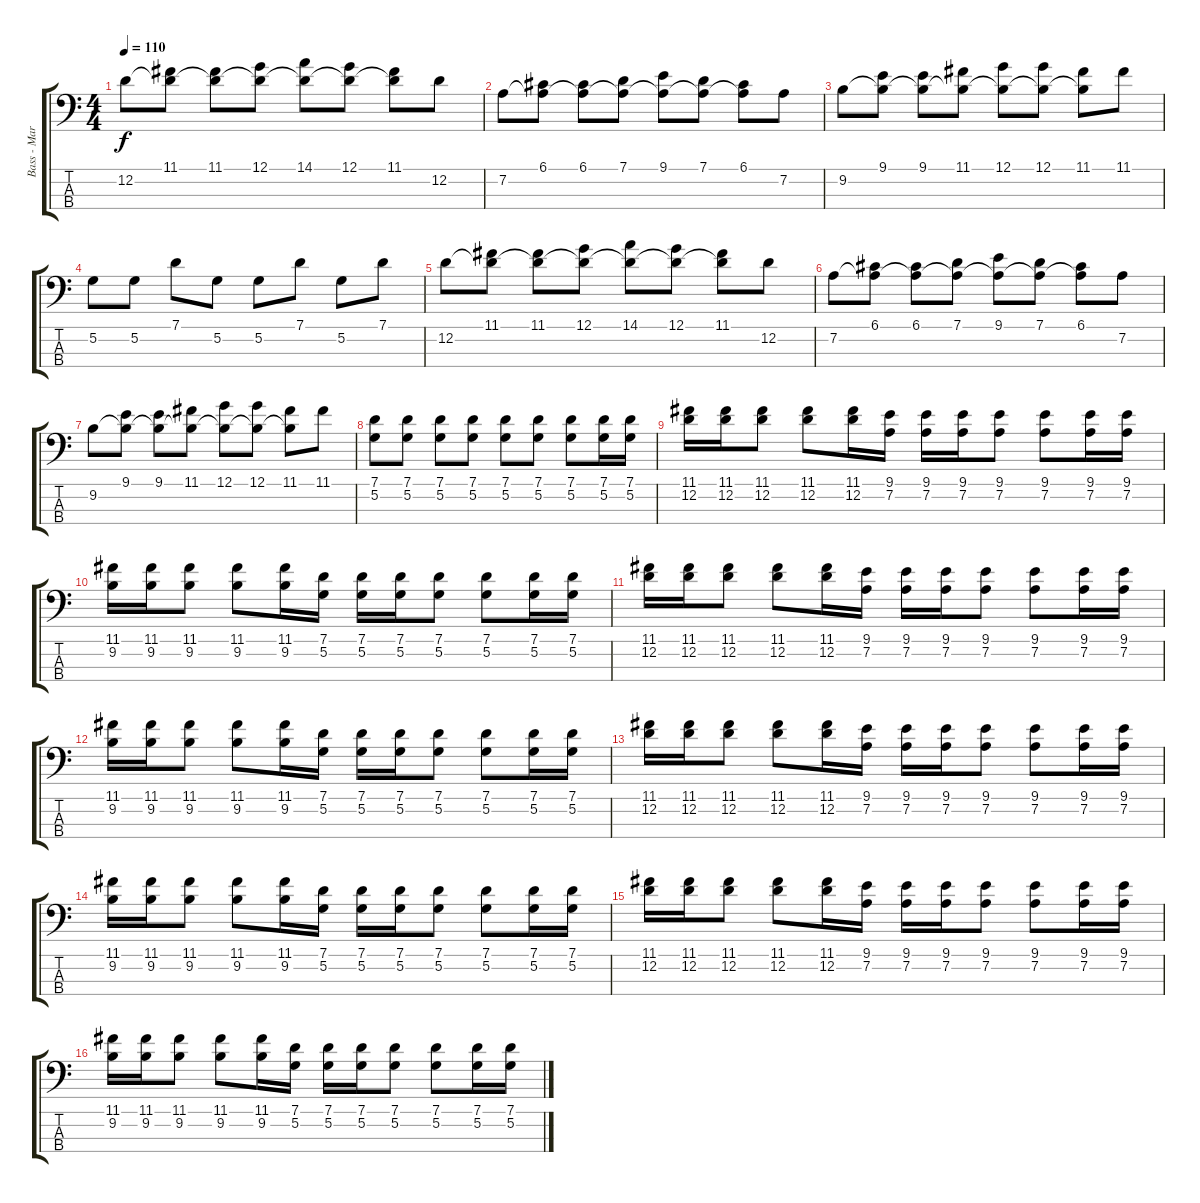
\track ("Bass - Mark" "Bass - Mar") {instrument electricbasspick}
\staff {score tabs}
\tuning (G2 D2 A1 E1) {hide}
\ts (4 4)
\tempo 110
\clef f4
\ks c
12.2.8{dy f} (11.1 12.2{t}).8 (11.1 12.2{t}).8 (12.1 12.2{t}).8 (14.1 12.2{t}).8 (12.1 12.2{t}).8 (11.1 12.2{t}).8 12.2.8 |
7.2.8 (6.1 7.2{t}).8 (6.1 7.2{t}).8 (7.1 7.2{t}).8 (9.1 7.2{t}).8 (7.1 7.2{t}).8 (6.1 7.2{t}).8 7.2.8 |
9.2.8 (9.1 9.2{t}).8 (9.1 9.2{t}).8 (11.1 9.2{t}).8 (12.1 9.2{t}).8 (12.1 9.2{t}).8 (11.1 9.2{t}).8 11.1.8 |
5.2.8 5.2.8 7.1.8 5.2.8 5.2.8 7.1.8 5.2.8 7.1.8 |
12.2.8 (11.1 12.2{t}).8 (11.1 12.2{t}).8 (12.1 12.2{t}).8 (14.1 12.2{t}).8 (12.1 12.2{t}).8 (11.1 12.2{t}).8 12.2.8 |
7.2.8 (6.1 7.2{t}).8 (6.1 7.2{t}).8 (7.1 7.2{t}).8 (9.1 7.2{t}).8 (7.1 7.2{t}).8 (6.1 7.2{t}).8 7.2.8 |
9.2.8 (9.1 9.2{t}).8 (9.1 9.2{t}).8 (11.1 9.2{t}).8 (12.1 9.2{t}).8 (12.1 9.2{t}).8 (11.1 9.2{t}).8 11.1.8 |
(7.1 5.2).8 (7.1 5.2).8 (7.1 5.2).8 (7.1 5.2).8 (7.1 5.2).8 (7.1 5.2).8 (7.1 5.2).8 (7.1 5.2).16 (7.1 5.2).16 |
(11.1 12.2).16 (11.1 12.2).16 (11.1 12.2).8 (11.1 12.2).8 (11.1 12.2).16 (9.1 7.2).16 (9.1 7.2).16 (9.1 7.2).16 (9.1 7.2).8 (9.1 7.2).8 (9.1 7.2).16 (9.1 7.2).16 |
(11.1 9.2).16 (11.1 9.2).16 (11.1 9.2).8 (11.1 9.2).8 (11.1 9.2).16 (7.1 5.2).16 (7.1 5.2).16 (7.1 5.2).16 (7.1 5.2).8 (7.1 5.2).8 (7.1 5.2).16 (7.1 5.2).16 |
(11.1 12.2).16 (11.1 12.2).16 (11.1 12.2).8 (11.1 12.2).8 (11.1 12.2).16 (9.1 7.2).16 (9.1 7.2).16 (9.1 7.2).16 (9.1 7.2).8 (9.1 7.2).8 (9.1 7.2).16 (9.1 7.2).16 |
(11.1 9.2).16 (11.1 9.2).16 (11.1 9.2).8 (11.1 9.2).8 (11.1 9.2).16 (7.1 5.2).16 (7.1 5.2).16 (7.1 5.2).16 (7.1 5.2).8 (7.1 5.2).8 (7.1 5.2).16 (7.1 5.2).16 |
(11.1 12.2).16 (11.1 12.2).16 (11.1 12.2).8 (11.1 12.2).8 (11.1 12.2).16 (9.1 7.2).16 (9.1 7.2).16 (9.1 7.2).16 (9.1 7.2).8 (9.1 7.2).8 (9.1 7.2).16 (9.1 7.2).16 |
(11.1 9.2).16 (11.1 9.2).16 (11.1 9.2).8 (11.1 9.2).8 (11.1 9.2).16 (7.1 5.2).16 (7.1 5.2).16 (7.1 5.2).16 (7.1 5.2).8 (7.1 5.2).8 (7.1 5.2).16 (7.1 5.2).16 |
(11.1 12.2).16 (11.1 12.2).16 (11.1 12.2).8 (11.1 12.2).8 (11.1 12.2).16 (9.1 7.2).16 (9.1 7.2).16 (9.1 7.2).16 (9.1 7.2).8 (9.1 7.2).8 (9.1 7.2).16 (9.1 7.2).16 |
(11.1 9.2).16 (11.1 9.2).16 (11.1 9.2).8 (11.1 9.2).8 (11.1 9.2).16 (7.1 5.2).16 (7.1 5.2).16 (7.1 5.2).16 (7.1 5.2).8 (7.1 5.2).8 (7.1 5.2).16 (7.1 5.2).16
